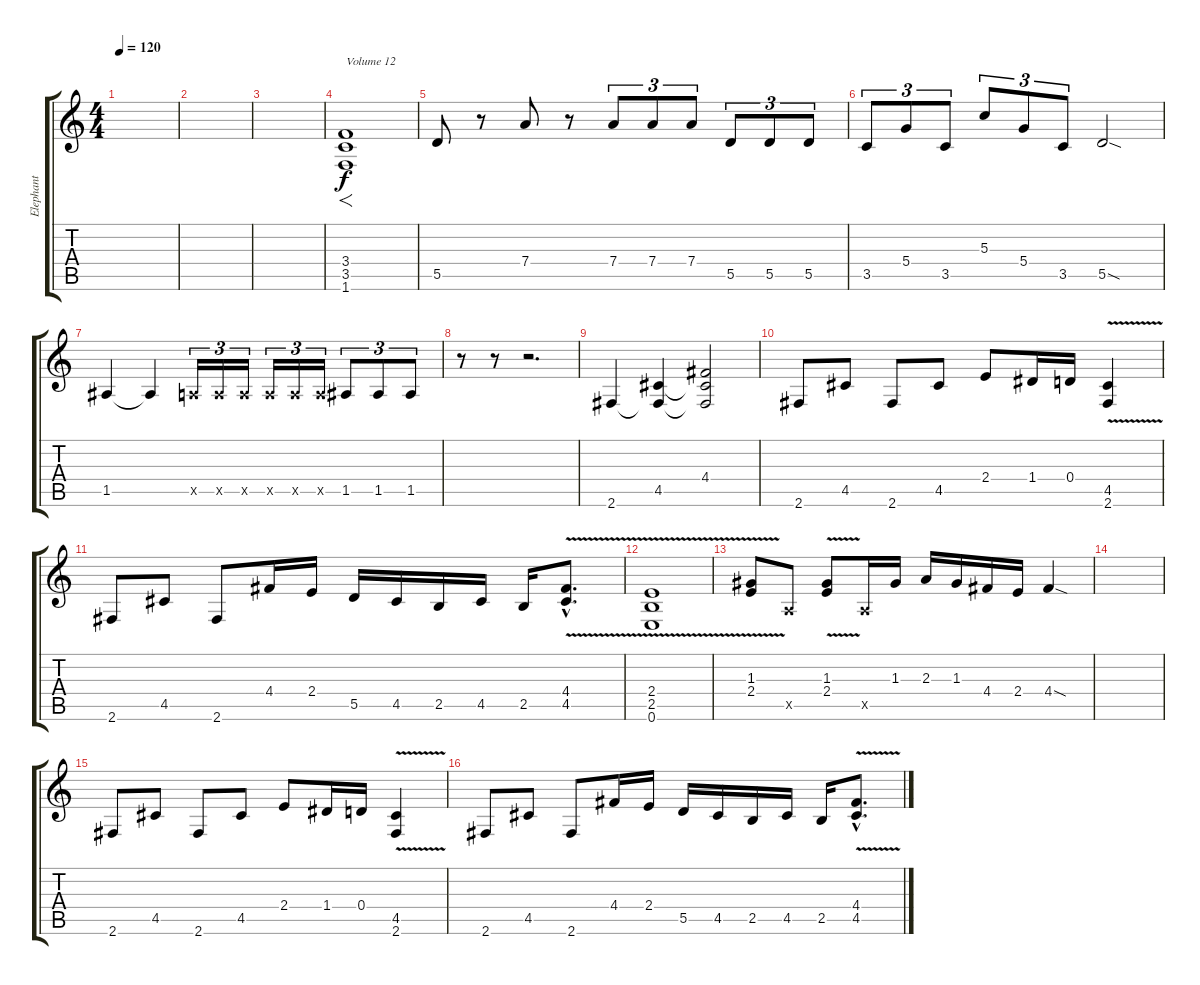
\track ("Elephant" "Elephant") {instrument distortionguitar}
\staff {score tabs}
\tuning (E4 B3 G3 D3 A2 E2) {hide}
\ts (4 4)
\tempo 120
\clef g2
\ks c
|
|
|
(3.4 3.5 1.6).1{f txt "Volume 12" dy f volume 12} |
5.5.8 r.8 7.4.8 r.8 7.4.8{tu (3 2)} 7.4.8{tu (3 2)} 7.4.8{tu (3 2)} 5.5.8{tu (3 2)} 5.5.8{tu (3 2)} 5.5.8{tu (3 2)} |
3.5.8{tu (3 2)} 5.4.8{tu (3 2)} 3.5.8{tu (3 2)} 5.3.8{tu (3 2)} 5.4.8{tu (3 2)} 3.5.8{tu (3 2)} 5.5{sod}.2 |
1.5.4 1.5{t}.4 0.5{x}.16{tu (3 2)} 0.5{x}.16{tu (3 2)} 0.5{x}.16{tu (3 2)} 0.5{x}.16{tu (3 2)} 0.5{x}.16{tu (3 2)} 0.5{x}.16{tu (3 2)} 1.5.8{tu (3 2)} 1.5.8{tu (3 2)} 1.5.8{tu (3 2)} |
r.8 r.8 r.2{d} |
2.6.4 (4.5 2.6{t}).4 (4.4 4.5{t} 2.6{t}).2 |
2.6.8{volume 16} 4.5.8 2.6.8 4.5.8 2.4.8 1.4.16 0.4.16 (4.5{v} 2.6).4 |
2.6.8 4.5.8 2.6.8 4.4.16 2.4.16 5.5.16 4.5.16 2.5.16 4.5.16 2.5.16 (4.4{hac} 4.5{v hac}).8{d} |
(2.4{v} 2.5 0.6).1 |
(1.3{v} 2.4).8 0.5{x}.8 (1.3{v} 2.4).8 0.5{x}.16 1.3.16 2.3.16 1.3.16 4.4.16 2.4.16 4.4{sod}.4 |
|
2.6.8{volume 16} 4.5.8 2.6.8 4.5.8 2.4.8 1.4.16 0.4.16 (4.5{v} 2.6).4 |
2.6.8 4.5.8 2.6.8 4.4.16 2.4.16 5.5.16 4.5.16 2.5.16 4.5.16 2.5.16 (4.4{hac} 4.5{v hac}).8{d}
